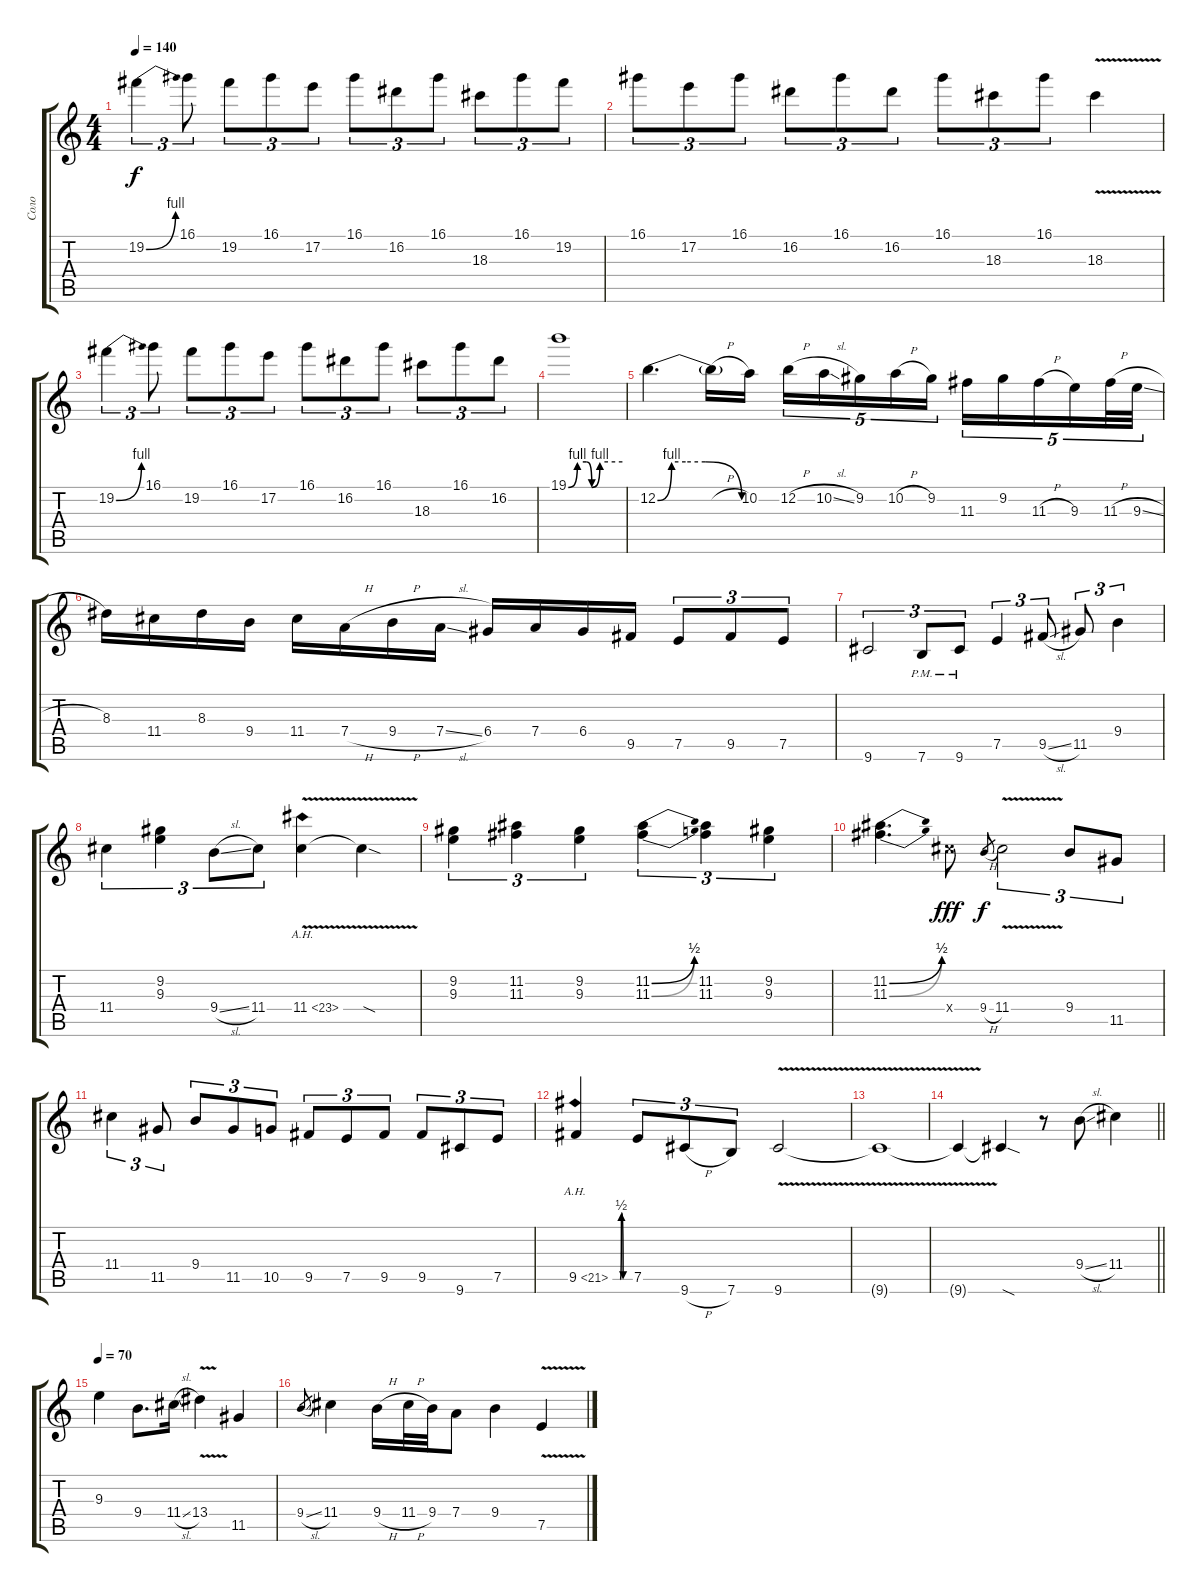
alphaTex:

\track ("Соло" "Соло") {instrument distortionguitar}
\staff {score tabs}
\tuning (E4 B3 G3 D3 A2 E2) {hide}
\ts (4 4)
\tempo 140
\clef g2
\ks c
19.2{be (bend 0 0 60 4)}.4{tu (3 2) dy f} 16.1.8{tu (3 2)} 19.2.8{tu (3 2)} 16.1.8{tu (3 2)} 17.2.8{tu (3 2)} 16.1.8{tu (3 2)} 16.2.8{tu (3 2)} 16.1.8{tu (3 2)} 18.3.8{tu (3 2)} 16.1.8{tu (3 2)} 19.2.8{tu (3 2)} |
16.1.8{tu (3 2)} 17.2.8{tu (3 2)} 16.1.8{tu (3 2)} 16.2.8{tu (3 2)} 16.1.8{tu (3 2)} 16.2.8{tu (3 2)} 16.1.8{tu (3 2)} 18.3.8{tu (3 2)} 16.1.8{tu (3 2)} 18.3{v}.4 |
19.2{be (bend 0 0 60 4)}.4{tu (3 2)} 16.1.8{tu (3 2)} 19.2.8{tu (3 2)} 16.1.8{tu (3 2)} 17.2.8{tu (3 2)} 16.1.8{tu (3 2)} 16.2.8{tu (3 2)} 16.1.8{tu (3 2)} 18.3.8{tu (3 2)} 16.1.8{tu (3 2)} 16.2.8{tu (3 2)} |
19.1{be (custom 0 0 10 4 20 4 26 0 35 4 60 4)}.1 |
12.2{be (custom 0 0 10 4 20 4 34 4 60 0)}.4{d} 12.2{h t}.16 10.2.16 12.2{h}.16{tu (5 4)} 10.2{sl}.16{tu (5 4)} 9.2.16{tu (5 4)} 10.2{h}.16{tu (5 4)} 9.2.16{tu (5 4)} 11.3.16{tu (5 4)} 9.2.16{tu (5 4)} 11.3{h}.16{tu (5 4)} 9.3.16{tu (5 4)} 11.3{h}.32{tu (5 4)} 9.3{sl}.32{tu (5 4)} |
8.3.16 11.4.16 8.3.16 9.4.16 11.4.16 7.4{h}.16 9.4{h}.16 7.4{sl}.16 6.4.16 7.4.16 6.4.16 9.5.16 7.5.8{tu (3 2)} 9.5.8{tu (3 2)} 7.5.8{tu (3 2)} |
9.6.2{tu (3 2)} 7.6{pm}.8{tu (3 2)} 9.6{pm}.8{tu (3 2)} 7.5.4{tu (3 2)} 9.5{sl}.8{tu (3 2)} 11.5.8{tu (3 2)} 9.4.4{tu (3 2)} |
11.4.4{tu (3 2)} (9.2 9.3).4{tu (3 2)} 9.4{sl}.8{tu (3 2)} 11.4.8{tu (3 2)} 11.4{ah 12 v}.4 11.4{sod t}.4 |
(9.2 9.3).4{tu (3 2)} (11.2 11.3).4{tu (3 2)} (9.2 9.3).4{tu (3 2)} (11.2{be (bend 0 0 60 2)} 11.3{be (bend 0 0 60 2)}).4{tu (3 2)} (11.2 11.3).4{tu (3 2)} (9.2 9.3).4{tu (3 2)} |
(11.2{be (bend 0 0 60 2)} 11.3{be (bend 0 0 60 2)}).4{d} 11.4{x}.8{dy fff} 9.4{h}.8{gr dy f} 11.4{v}.2{tu (3 2)} 9.4.8{tu (3 2)} 11.5.8{tu (3 2)} |
11.4.4{tu (3 2)} 11.5.8{tu (3 2)} 9.4.8{tu (3 2)} 11.5.8{tu (3 2)} 10.5.8{tu (3 2)} 9.5.8{tu (3 2)} 7.5.8{tu (3 2)} 9.5.8{tu (3 2)} 9.5.8{tu (3 2)} 9.6.8{tu (3 2)} 7.5.8{tu (3 2)} |
9.5{be (custom 0 0 15 0 26 0 30 2 36 0 60 0) ah 12}.4 7.5.8{tu (3 2)} 9.6{h}.8{tu (3 2)} 7.6.8{tu (3 2)} 9.6{v}.2 |
9.6{v t}.1 |
\barLineRight lightlight
9.6{t}.4 9.6{sod t}.4 r.8 9.4{sl}.8 11.4.4 |
\tempo 70
9.3.4 9.4.8{d} 11.4{sl}.16 13.4{v}.4 11.5.4 |
9.4{sl}.8{gr} 11.4.4 9.4{h}.16 11.4{h}.32 9.4.32 7.4.8 9.4.4 7.5{v}.4
